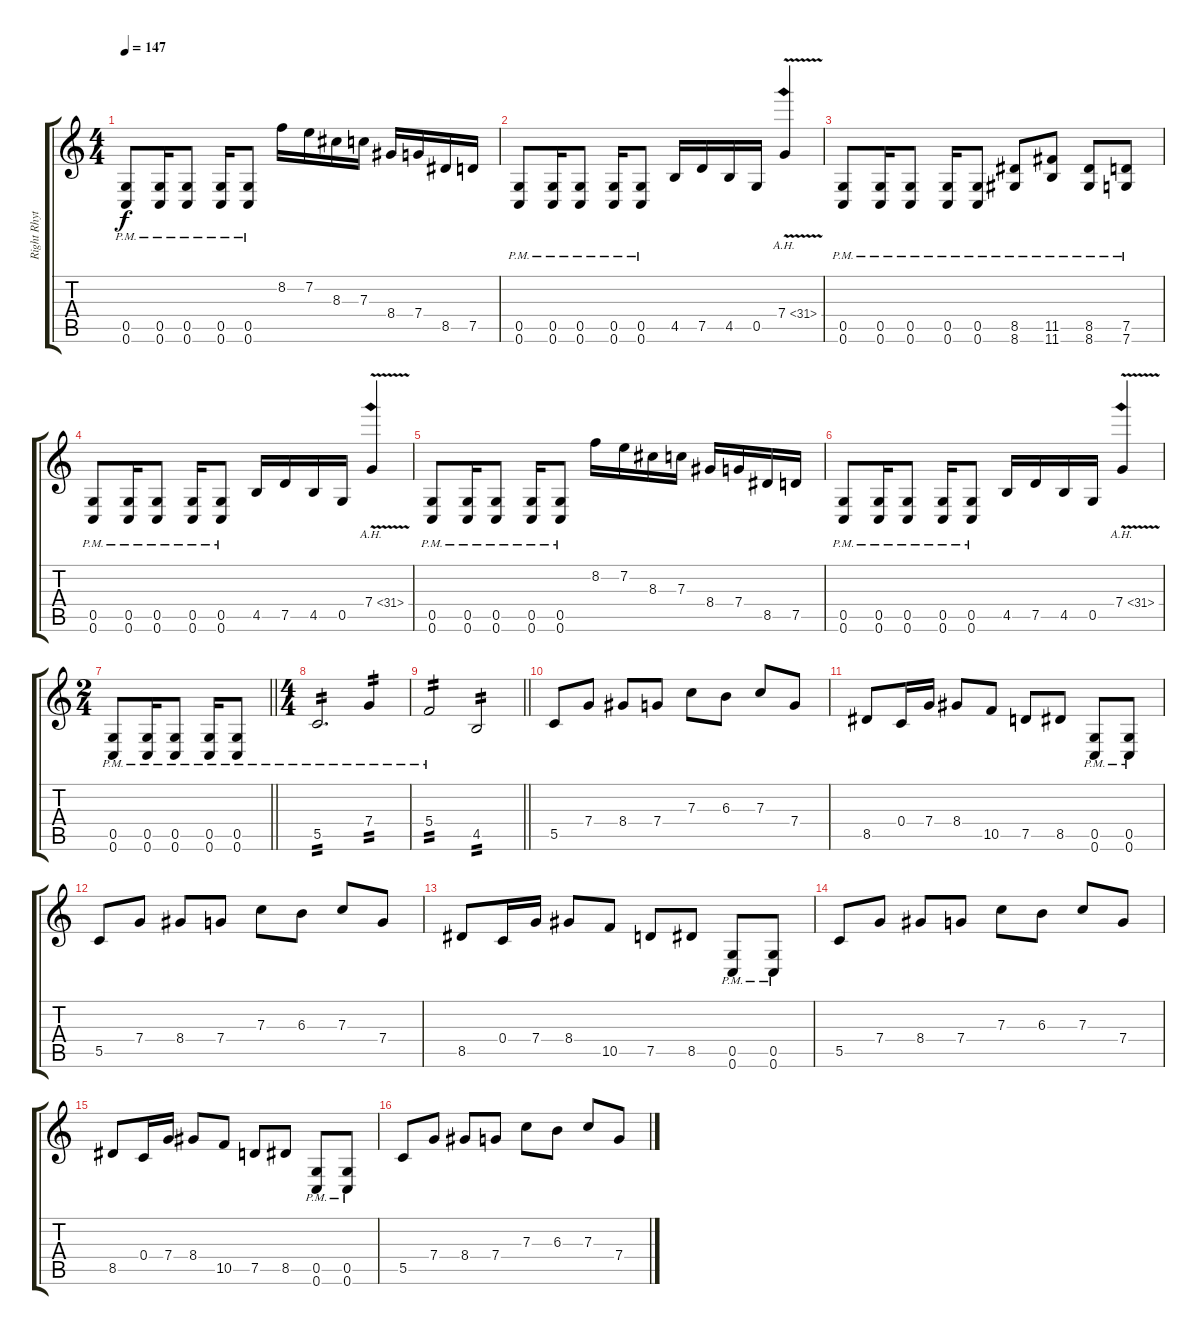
\track ("Right Rhythm" "Right Rhyt") {instrument distortionguitar}
\staff {score tabs}
\tuning (D4 A3 F3 C3 G2 C2) {hide}
\ts (4 4)
\tempo 147
\clef g2
\ks c
(0.5{pm} 0.6{pm}).8{dy f} (0.5{pm} 0.6{pm}).16 (0.5{pm} 0.6{pm}).8 (0.5{pm} 0.6{pm}).16 (0.5{pm} 0.6{pm}).8 8.2.16 7.2.16 8.3.16 7.3.16 8.4.16 7.4.16 8.5.16 7.5.16 |
(0.5{pm} 0.6{pm}).8 (0.5{pm} 0.6{pm}).16 (0.5{pm} 0.6{pm}).8 (0.5{pm} 0.6{pm}).16 (0.5{pm} 0.6{pm}).8 4.5.16 7.5.16 4.5.16 0.5.16 7.4{ah 24 v}.4 |
(0.5{pm} 0.6{pm}).8 (0.5{pm} 0.6{pm}).16 (0.5{pm} 0.6{pm}).8 (0.5{pm} 0.6{pm}).16 (0.5{pm} 0.6{pm}).8 (8.5{pm} 8.6{pm}).8 (11.5{pm} 11.6{pm}).8 (8.5{pm} 8.6{pm}).8 (7.5{pm} 7.6{pm}).8 |
(0.5{pm} 0.6{pm}).8 (0.5{pm} 0.6{pm}).16 (0.5{pm} 0.6{pm}).8 (0.5{pm} 0.6{pm}).16 (0.5{pm} 0.6{pm}).8 4.5.16 7.5.16 4.5.16 0.5.16 7.4{ah 24 v}.4 |
(0.5{pm} 0.6{pm}).8 (0.5{pm} 0.6{pm}).16 (0.5{pm} 0.6{pm}).8 (0.5{pm} 0.6{pm}).16 (0.5{pm} 0.6{pm}).8 8.2.16 7.2.16 8.3.16 7.3.16 8.4.16 7.4.16 8.5.16 7.5.16 |
(0.5{pm} 0.6{pm}).8 (0.5{pm} 0.6{pm}).16 (0.5{pm} 0.6{pm}).8 (0.5{pm} 0.6{pm}).16 (0.5{pm} 0.6{pm}).8 4.5.16 7.5.16 4.5.16 0.5.16 7.4{ah 24 v}.4 |
\ts (2 4)
\barLineRight lightlight
(0.5{pm} 0.6{pm}).8 (0.5{pm} 0.6{pm}).16 (0.5{pm} 0.6{pm}).8 (0.5{pm} 0.6{pm}).16 (0.5{pm} 0.6{pm}).8 |
\ts (4 4)
\section ("" "")
5.5{pm}.2{d tp 2} 7.4{pm}.4{tp 2} |
\barLineRight lightlight
5.4{pm}.2{tp 2} 4.5.2{tp 2} |
\section ("" "")
5.5.8 7.4.8 8.4.8 7.4.8 7.3.8 6.3.8 7.3.8 7.4.8 |
8.5.8 0.4.16 7.4.16 8.4.8 10.5.8 7.5.8 8.5.8 (0.5{pm} 0.6{pm}).8 (0.5{pm} 0.6{pm}).8 |
5.5.8 7.4.8 8.4.8 7.4.8 7.3.8 6.3.8 7.3.8 7.4.8 |
8.5.8 0.4.16 7.4.16 8.4.8 10.5.8 7.5.8 8.5.8 (0.5{pm} 0.6{pm}).8 (0.5{pm} 0.6{pm}).8 |
5.5.8 7.4.8 8.4.8 7.4.8 7.3.8 6.3.8 7.3.8 7.4.8 |
8.5.8 0.4.16 7.4.16 8.4.8 10.5.8 7.5.8 8.5.8 (0.5{pm} 0.6{pm}).8 (0.5{pm} 0.6{pm}).8 |
5.5.8 7.4.8 8.4.8 7.4.8 7.3.8 6.3.8 7.3.8 7.4.8
